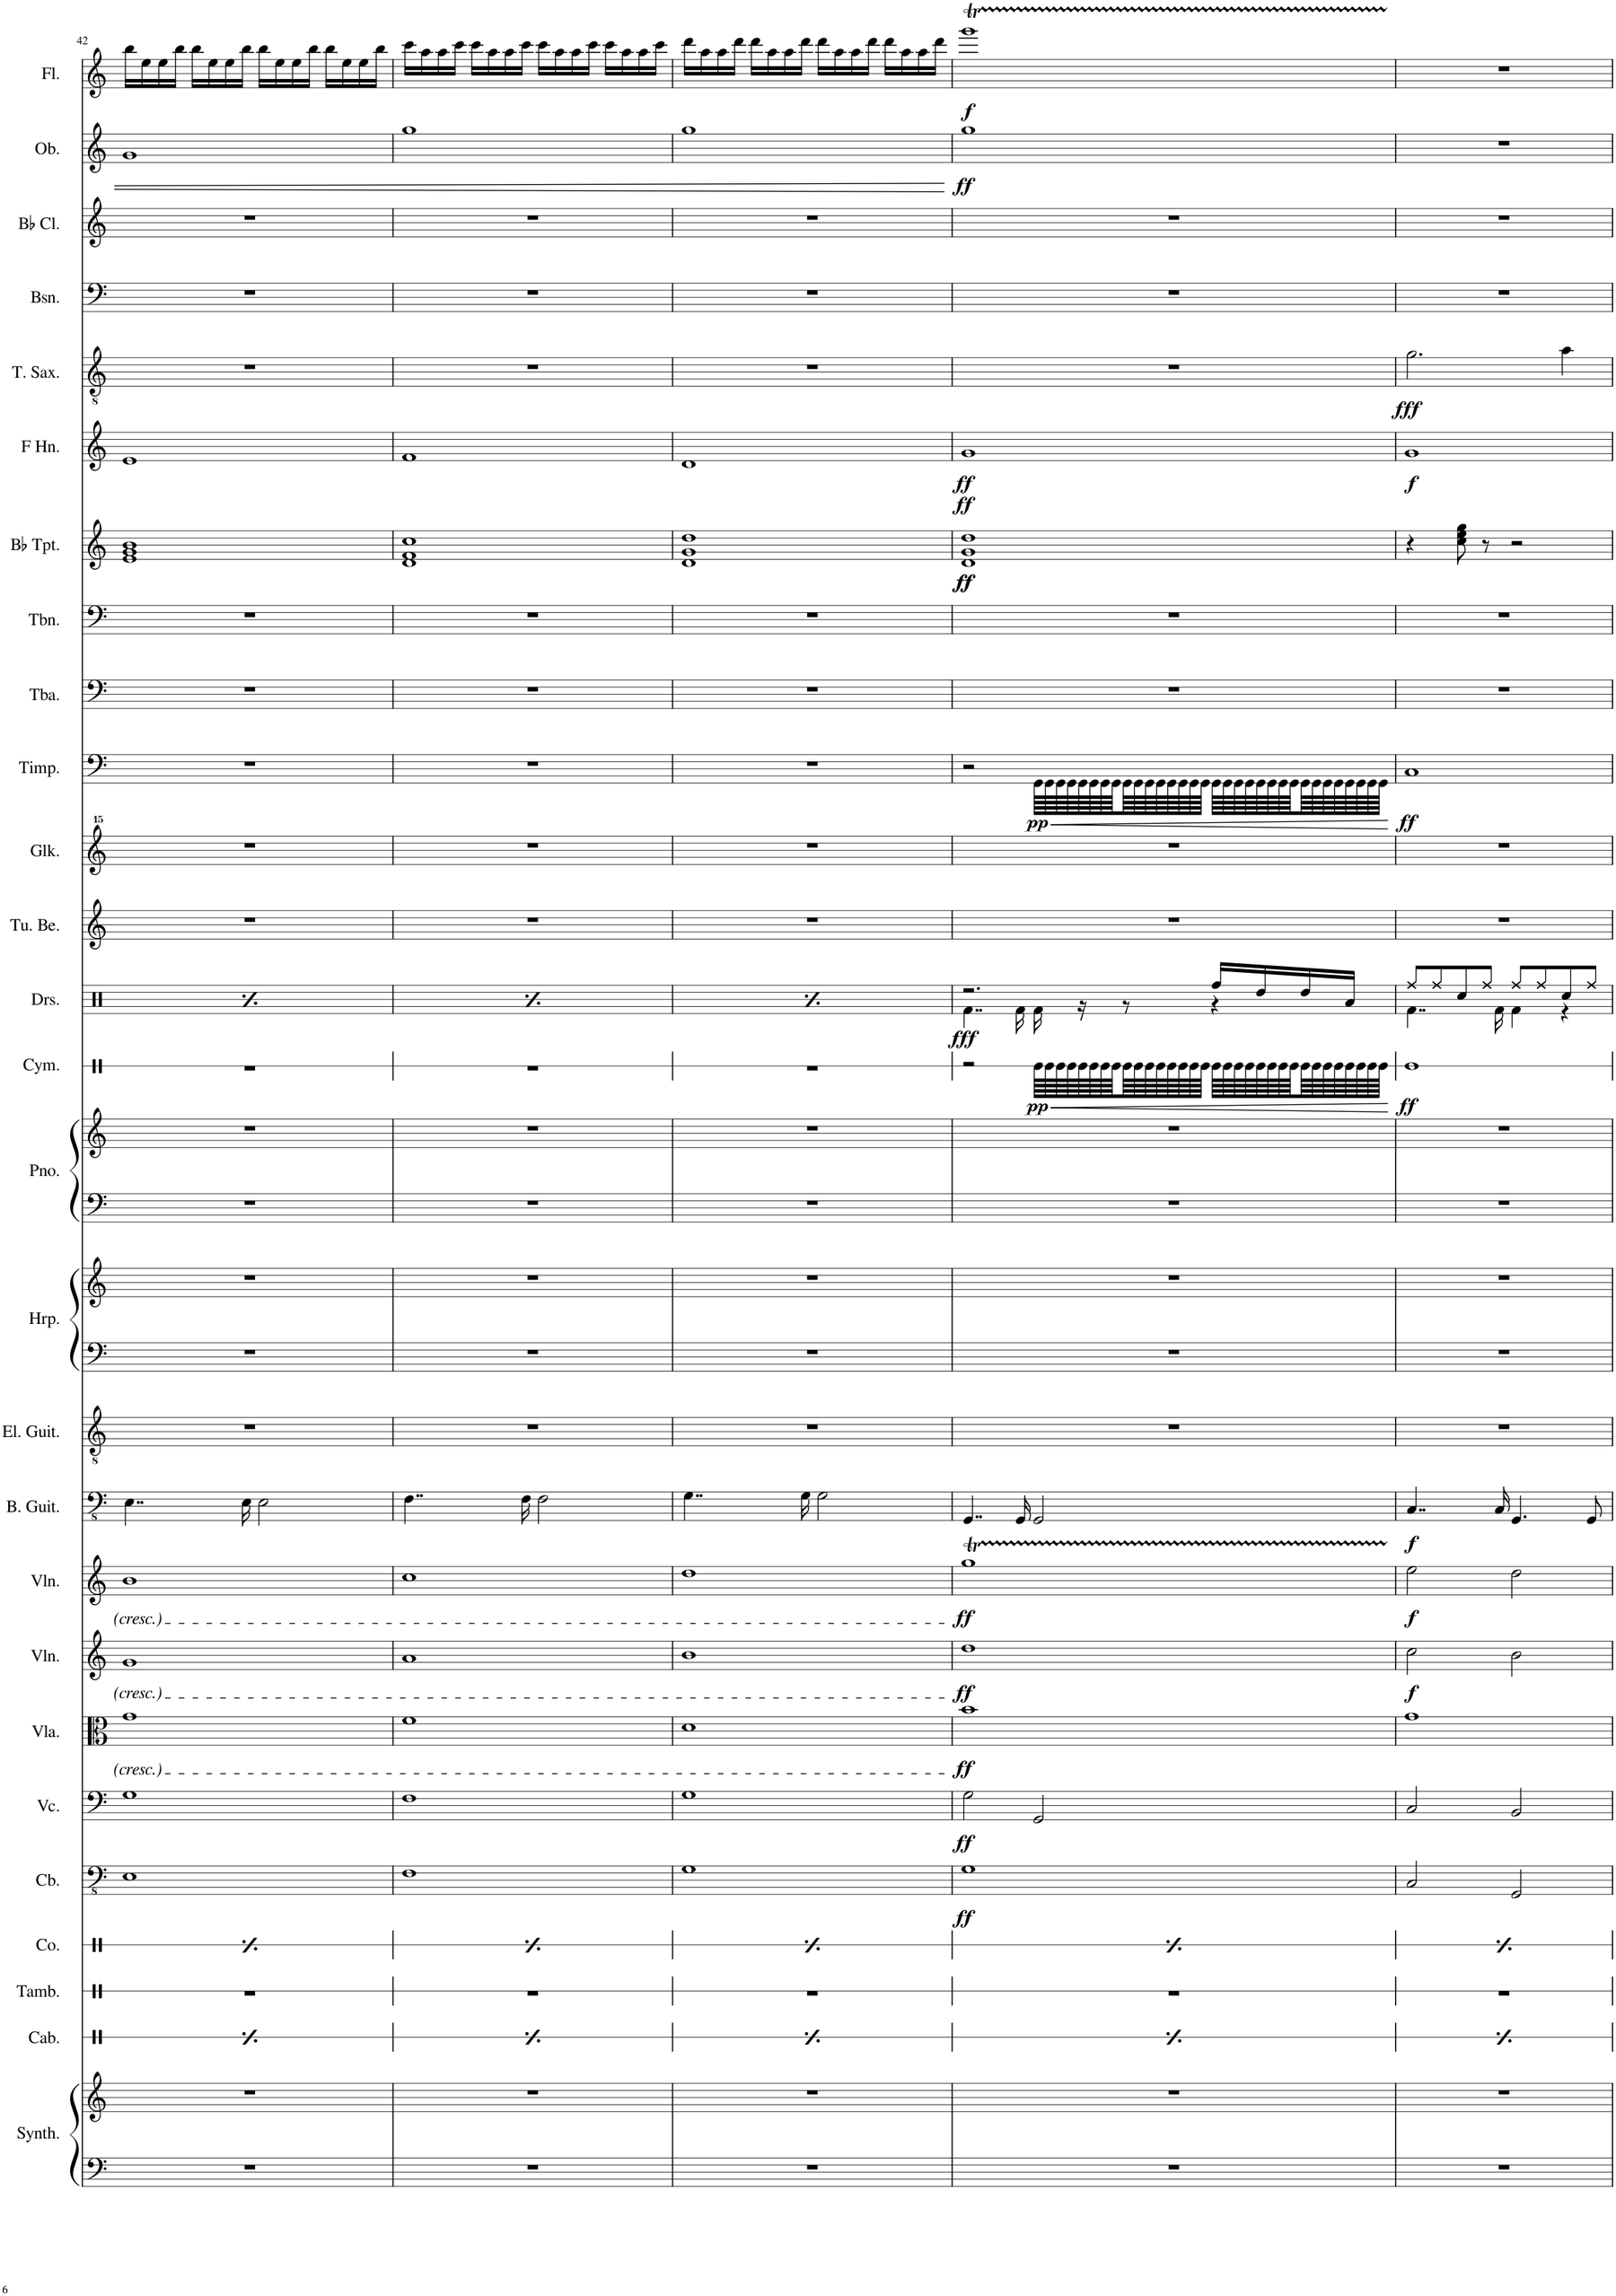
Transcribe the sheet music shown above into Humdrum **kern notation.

**kern	**kern	**kern	**kern	**kern	**kern	**dynam	**kern	**dynam	**kern	**dynam	**kern	**dynam	**kern	**dynam	**kern	**dynam	**kern	**kern	**kern	**kern	**kern	**kern	**dynam	**kern	**dynam	**kern	**kern	**kern	**dynam	**kern	**kern	**kern	**dynam	**kern	**dynam	**kern	**dynam	**kern	**kern	**kern	**dynam	**kern	**dynam
*part27	*part27	*part26	*part25	*part24	*part23	*part23	*part22	*part22	*part21	*part21	*part20	*part20	*part19	*part19	*part18	*part18	*part17	*part16	*part16	*part15	*part15	*part14	*part14	*part13	*part13	*part12	*part11	*part10	*part10	*part9	*part8	*part7	*part7	*part6	*part6	*part5	*part5	*part4	*part3	*part2	*part2	*part1	*part1
*staff30	*staff29	*staff28	*staff27	*staff26	*staff25	*staff25	*staff24	*staff24	*staff23	*staff23	*staff22	*staff22	*staff21	*staff21	*staff20	*staff20	*staff19	*staff18	*staff17	*staff16	*staff15	*staff14	*staff14	*staff13	*staff13	*staff12	*staff11	*staff10	*staff10	*staff9	*staff8	*staff7	*staff7	*staff6	*staff6	*staff5	*staff5	*staff4	*staff3	*staff2	*staff2	*staff1	*staff1
*I"Warm Synthesizer	*	*I"Cabasa	*I"Tambourine	*I"Congas	*I"Contrabass	*	*I"Violoncello	*	*I"Viola	*	*I"Violin	*	*I"Violin	*	*I"Bass Guitar	*	*I"Electric Guitar	*I"Harp	*	*I"Piano	*	*I"Cymbal	*	*I"Drumset	*	*I"Tubular Bells	*I"Glockenspiel	*I"Timpani	*	*I"Tuba	*I"Trombone	*I"Bb Trumpet	*	*I"Horn in F	*	*I"Tenor Saxophone	*	*I"Bassoon	*I"Bb Clarinet	*I"Oboe	*	*I"Flute	*
*I'Synth.	*	*I'Cab.	*I'Tamb.	*I'Co.	*I'Cb.	*	*I'Vc.	*	*I'Vla.	*	*I'Vln.	*	*I'Vln.	*	*I'B. Guit.	*	*I'El. Guit.	*I'Hrp.	*	*I'Pno.	*	*I'Cym.	*	*I'Drs.	*	*I'Tu. Be.	*I'Glk.	*I'Timp.	*	*I'Tba.	*I'Tbn.	*I'Bb Tpt.	*	*	*	*I'T. Sax.	*	*I'Bsn.	*I'Bb Cl.	*I'Ob.	*	*I'Fl.	*
!!LO:PB:g=z
*clefF4	*clefG2	*clefX	*clefX	*clefX	*clefFv4	*	*clefF4	*	*clefC3	*	*clefG2	*	*clefG2	*	*clefFv4	*	*clefGv2	*clefF4	*clefG2	*clefF4	*clefG2	*clefX	*	*clefX	*	*clefG2	*clefG^^2	*clefF4	*	*clefF4	*clefF4	*clefG2	*	*clefG2	*	*clefGv2	*	*clefF4	*clefG2	*clefG2	*	*clefG2	*
*	*	*	*	*	*	*	*	*	*	*	*	*	*	*	*	*	*	*	*	*	*	*	*	*	*	*	*	*	*	*	*	*ITrd1c2	*	*ITrd4c7	*	*ITrd8c14	*	*	*ITrd1c2	*	*	*	*
*k[]	*k[]	*k[]	*k[]	*k[]	*k[]	*	*k[]	*	*k[]	*	*k[]	*	*k[]	*	*k[]	*	*k[]	*k[]	*k[]	*k[]	*k[]	*k[]	*	*k[]	*	*k[]	*k[]	*k[]	*	*k[]	*k[]	*k[]	*	*k[]	*	*k[]	*	*k[]	*k[]	*k[]	*	*k[]	*
*M4/4	*M4/4	*M4/4	*M4/4	*M4/4	*M4/4	*	*M4/4	*	*M4/4	*	*M4/4	*	*M4/4	*	*M4/4	*	*M4/4	*M4/4	*M4/4	*M4/4	*M4/4	*M4/4	*	*M4/4	*	*M4/4	*M4/4	*M4/4	*	*M4/4	*M4/4	*M4/4	*	*M4/4	*	*M4/4	*	*M4/4	*M4/4	*M4/4	*	*M4/4	*
=42	=42	=42	=42	=42	=42	=42	=42	=42	=42	=42	=42	=42	=42	=42	=42	=42	=42	=42	=42	=42	=42	=42	=42	=42	=42	=42	=42	=42	=42	=42	=42	=42	=42	=42	=42	=42	=42	=42	=42	=42	=42	=42	=42
*	*	*	*	*	*	*	*	*	*	*	*	*	*	*	*	*	*	*	*	*	*	*	*	*^	*	*	*	*	*	*	*	*^	*	*	*	*	*	*	*	*	*	*	*
*	*	*	*	*	*	*	*	*	*	*	*	*	*	*	*	*	*	*	*	*	*	*	*	*	*	*	*	*	*	*	*	*	*	*^	*	*	*	*	*	*	*	*	*	*	*
1r	1r	8Re/L	1r	8.Rd/L	1EE	.	1G	.	1g	.	1g	.	1b	.	4..EE\	.	1r	1r	1r	1r	1r	1r	.	2.r	4..Rf\	.	1r	1r	1r	.	1r	1r	1b	1g	1e	.	1e	.	1r	.	1r	1r	1g	.	16bb\LL	.
.	.	.	.	.	.	.	.	.	.	.	.	.	.	.	.	.	.	.	.	.	.	.	.	.	.	.	.	.	.	.	.	.	.	.	.	.	.	.	.	.	.	.	.	.	16ee\	.
.	.	16Re/L	.	.	.	.	.	.	.	.	.	.	.	.	.	.	.	.	.	.	.	.	.	.	.	.	.	.	.	.	.	.	.	.	.	.	.	.	.	.	.	.	.	.	16ee\	.
.	.	16Re/JJ	.	16Re/Jk	.	.	.	.	.	.	.	.	.	.	.	.	.	.	.	.	.	.	.	.	.	.	.	.	.	.	.	.	.	.	.	.	.	.	.	.	.	.	.	.	16bb\JJ	.
.	.	8Re/L	.	8.Re/L	.	.	.	.	.	.	.	.	.	.	.	.	.	.	.	.	.	.	.	.	.	.	.	.	.	.	.	.	.	.	.	.	.	.	.	.	.	.	.	.	16bb\LL	.
.	.	.	.	.	.	.	.	.	.	.	.	.	.	.	.	.	.	.	.	.	.	.	.	.	.	.	.	.	.	.	.	.	.	.	.	.	.	.	.	.	.	.	.	.	16ee\	.
.	.	16Re/L	.	.	.	.	.	.	.	.	.	.	.	.	.	.	.	.	.	.	.	.	.	.	.	.	.	.	.	.	.	.	.	.	.	.	.	.	.	.	.	.	.	.	16ee\	.
.	.	16Re/JJ	.	16Rd/Jk	.	.	.	.	.	.	.	.	.	.	16EE\	.	.	.	.	.	.	.	.	.	16Rf\	.	.	.	.	.	.	.	.	.	.	.	.	.	.	.	.	.	.	.	16bb\JJ	.
.	.	8Re/L	.	16Rd/KL	.	.	.	.	.	.	.	.	.	.	2EE\	.	.	.	.	.	.	.	.	.	16Rf\	.	.	.	.	.	.	.	.	.	.	.	.	.	.	.	.	.	.	.	16bb\LL	.
.	.	.	.	8Rd/	.	.	.	.	.	.	.	.	.	.	.	.	.	.	.	.	.	.	.	.	16r	.	.	.	.	.	.	.	.	.	.	.	.	.	.	.	.	.	.	.	16ee\	.
.	.	16Re/L	.	.	.	.	.	.	.	.	.	.	.	.	.	.	.	.	.	.	.	.	.	.	8r	.	.	.	.	.	.	.	.	.	.	.	.	.	.	.	.	.	.	.	16ee\	.
.	.	16Re/JJ	.	16Re/Jk	.	.	.	.	.	.	.	.	.	.	.	.	.	.	.	.	.	.	.	.	.	.	.	.	.	.	.	.	.	.	.	.	.	.	.	.	.	.	.	.	16bb\JJ	.
.	.	8Re/L	.	8.Re/L	.	.	.	.	.	.	.	.	.	.	.	.	.	.	.	.	.	.	.	4Rcc/	4r	.	.	.	.	.	.	.	.	.	.	.	.	.	.	.	.	.	.	.	16bb\LL	.
.	.	.	.	.	.	.	.	.	.	.	.	.	.	.	.	.	.	.	.	.	.	.	.	.	.	.	.	.	.	.	.	.	.	.	.	.	.	.	.	.	.	.	.	.	16ee\	.
.	.	16Re/L	.	.	.	.	.	.	.	.	.	.	.	.	.	.	.	.	.	.	.	.	.	.	.	.	.	.	.	.	.	.	.	.	.	.	.	.	.	.	.	.	.	.	16ee\	.
.	.	16Re/JJ	.	16Re/Jk	.	.	.	.	.	.	.	.	.	.	.	.	.	.	.	.	.	.	.	.	.	.	.	.	.	.	.	.	.	.	.	.	.	.	.	.	.	.	.	.	16bb\JJ	.
=43	=43	=43	=43	=43	=43	=43	=43	=43	=43	=43	=43	=43	=43	=43	=43	=43	=43	=43	=43	=43	=43	=43	=43	=43	=43	=43	=43	=43	=43	=43	=43	=43	=43	=43	=43	=43	=43	=43	=43	=43	=43	=43	=43	=43	=43	=43
1r	1r	8Re/L	1r	8.Rd/L	1FF	.	1F	.	1f	.	1a	.	1cc	.	4..FF\	.	1r	1r	1r	1r	1r	1r	.	2.r	4..Rf\	.	1r	1r	1r	.	1r	1r	1cc	1f	1d	.	1f	.	1r	.	1r	1r	1gg	.	16ccc\LL	.
.	.	.	.	.	.	.	.	.	.	.	.	.	.	.	.	.	.	.	.	.	.	.	.	.	.	.	.	.	.	.	.	.	.	.	.	.	.	.	.	.	.	.	.	.	16aa\	.
.	.	16Re/L	.	.	.	.	.	.	.	.	.	.	.	.	.	.	.	.	.	.	.	.	.	.	.	.	.	.	.	.	.	.	.	.	.	.	.	.	.	.	.	.	.	.	16aa\	.
.	.	16Re/JJ	.	16Re/Jk	.	.	.	.	.	.	.	.	.	.	.	.	.	.	.	.	.	.	.	.	.	.	.	.	.	.	.	.	.	.	.	.	.	.	.	.	.	.	.	.	16ccc\JJ	.
.	.	8Re/L	.	8.Re/L	.	.	.	.	.	.	.	.	.	.	.	.	.	.	.	.	.	.	.	.	.	.	.	.	.	.	.	.	.	.	.	.	.	.	.	.	.	.	.	.	16ccc\LL	.
.	.	.	.	.	.	.	.	.	.	.	.	.	.	.	.	.	.	.	.	.	.	.	.	.	.	.	.	.	.	.	.	.	.	.	.	.	.	.	.	.	.	.	.	.	16aa\	.
.	.	16Re/L	.	.	.	.	.	.	.	.	.	.	.	.	.	.	.	.	.	.	.	.	.	.	.	.	.	.	.	.	.	.	.	.	.	.	.	.	.	.	.	.	.	.	16aa\	.
.	.	16Re/JJ	.	16Rd/Jk	.	.	.	.	.	.	.	.	.	.	16FF\	.	.	.	.	.	.	.	.	.	16Rf\	.	.	.	.	.	.	.	.	.	.	.	.	.	.	.	.	.	.	.	16ccc\JJ	.
.	.	8Re/L	.	16Rd/KL	.	.	.	.	.	.	.	.	.	.	2FF\	.	.	.	.	.	.	.	.	.	16Rf\	.	.	.	.	.	.	.	.	.	.	.	.	.	.	.	.	.	.	.	16ccc\LL	.
.	.	.	.	8Rd/	.	.	.	.	.	.	.	.	.	.	.	.	.	.	.	.	.	.	.	.	16r	.	.	.	.	.	.	.	.	.	.	.	.	.	.	.	.	.	.	.	16aa\	.
.	.	16Re/L	.	.	.	.	.	.	.	.	.	.	.	.	.	.	.	.	.	.	.	.	.	.	8r	.	.	.	.	.	.	.	.	.	.	.	.	.	.	.	.	.	.	.	16aa\	.
.	.	16Re/JJ	.	16Re/Jk	.	.	.	.	.	.	.	.	.	.	.	.	.	.	.	.	.	.	.	.	.	.	.	.	.	.	.	.	.	.	.	.	.	.	.	.	.	.	.	.	16ccc\JJ	.
.	.	8Re/L	.	8.Re/L	.	.	.	.	.	.	.	.	.	.	.	.	.	.	.	.	.	.	.	4Rcc/	4r	.	.	.	.	.	.	.	.	.	.	.	.	.	.	.	.	.	.	.	16ccc\LL	.
.	.	.	.	.	.	.	.	.	.	.	.	.	.	.	.	.	.	.	.	.	.	.	.	.	.	.	.	.	.	.	.	.	.	.	.	.	.	.	.	.	.	.	.	.	16aa\	.
.	.	16Re/L	.	.	.	.	.	.	.	.	.	.	.	.	.	.	.	.	.	.	.	.	.	.	.	.	.	.	.	.	.	.	.	.	.	.	.	.	.	.	.	.	.	.	16aa\	.
.	.	16Re/JJ	.	16Re/Jk	.	.	.	.	.	.	.	.	.	.	.	.	.	.	.	.	.	.	.	.	.	.	.	.	.	.	.	.	.	.	.	.	.	.	.	.	.	.	.	.	16ccc\JJ	.
=44	=44	=44	=44	=44	=44	=44	=44	=44	=44	=44	=44	=44	=44	=44	=44	=44	=44	=44	=44	=44	=44	=44	=44	=44	=44	=44	=44	=44	=44	=44	=44	=44	=44	=44	=44	=44	=44	=44	=44	=44	=44	=44	=44	=44	=44	=44
1r	1r	8Re/L	1r	8.Rd/L	1GG	.	1G	.	1d	.	1b	.	1dd	.	4..GG\	.	1r	1r	1r	1r	1r	1r	.	2.r	4..Rf\	.	1r	1r	1r	.	1r	1r	1dd	1g	1d	.	1d	.	1r	.	1r	1r	1gg	.	16ddd\LL	.
.	.	.	.	.	.	.	.	.	.	.	.	.	.	.	.	.	.	.	.	.	.	.	.	.	.	.	.	.	.	.	.	.	.	.	.	.	.	.	.	.	.	.	.	.	16aa\	.
.	.	16Re/L	.	.	.	.	.	.	.	.	.	.	.	.	.	.	.	.	.	.	.	.	.	.	.	.	.	.	.	.	.	.	.	.	.	.	.	.	.	.	.	.	.	.	16aa\	.
.	.	16Re/JJ	.	16Re/Jk	.	.	.	.	.	.	.	.	.	.	.	.	.	.	.	.	.	.	.	.	.	.	.	.	.	.	.	.	.	.	.	.	.	.	.	.	.	.	.	.	16ddd\JJ	.
.	.	8Re/L	.	8.Re/L	.	.	.	.	.	.	.	.	.	.	.	.	.	.	.	.	.	.	.	.	.	.	.	.	.	.	.	.	.	.	.	.	.	.	.	.	.	.	.	.	16ddd\LL	.
.	.	.	.	.	.	.	.	.	.	.	.	.	.	.	.	.	.	.	.	.	.	.	.	.	.	.	.	.	.	.	.	.	.	.	.	.	.	.	.	.	.	.	.	.	16aa\	.
.	.	16Re/L	.	.	.	.	.	.	.	.	.	.	.	.	.	.	.	.	.	.	.	.	.	.	.	.	.	.	.	.	.	.	.	.	.	.	.	.	.	.	.	.	.	.	16aa\	.
.	.	16Re/JJ	.	16Rd/Jk	.	.	.	.	.	.	.	.	.	.	16GG\	.	.	.	.	.	.	.	.	.	16Rf\	.	.	.	.	.	.	.	.	.	.	.	.	.	.	.	.	.	.	.	16ddd\JJ	.
.	.	8Re/L	.	16Rd/KL	.	.	.	.	.	.	.	.	.	.	2GG\	.	.	.	.	.	.	.	.	.	16Rf\	.	.	.	.	.	.	.	.	.	.	.	.	.	.	.	.	.	.	.	16ddd\LL	.
.	.	.	.	8Rd/	.	.	.	.	.	.	.	.	.	.	.	.	.	.	.	.	.	.	.	.	16r	.	.	.	.	.	.	.	.	.	.	.	.	.	.	.	.	.	.	.	16aa\	.
.	.	16Re/L	.	.	.	.	.	.	.	.	.	.	.	.	.	.	.	.	.	.	.	.	.	.	8r	.	.	.	.	.	.	.	.	.	.	.	.	.	.	.	.	.	.	.	16aa\	.
.	.	16Re/JJ	.	16Re/Jk	.	.	.	.	.	.	.	.	.	.	.	.	.	.	.	.	.	.	.	.	.	.	.	.	.	.	.	.	.	.	.	.	.	.	.	.	.	.	.	.	16ddd\JJ	.
.	.	8Re/L	.	8.Re/L	.	.	.	.	.	.	.	.	.	.	.	.	.	.	.	.	.	.	.	4Rcc/	4r	.	.	.	.	.	.	.	.	.	.	.	.	.	.	.	.	.	.	.	16ddd\LL	.
.	.	.	.	.	.	.	.	.	.	.	.	.	.	.	.	.	.	.	.	.	.	.	.	.	.	.	.	.	.	.	.	.	.	.	.	.	.	.	.	.	.	.	.	.	16aa\	.
.	.	16Re/L	.	.	.	.	.	.	.	.	.	.	.	.	.	.	.	.	.	.	.	.	.	.	.	.	.	.	.	.	.	.	.	.	.	.	.	.	.	.	.	.	.	.	16aa\	.
.	.	16Re/JJ	.	16Re/Jk	.	.	.	.	.	.	.	.	.	.	.	.	.	.	.	.	.	.	.	.	.	.	.	.	.	.	.	.	.	.	.	.	.	.	.	.	.	.	.	.	16ddd\JJ	.
=45	=45	=45	=45	=45	=45	=45	=45	=45	=45	=45	=45	=45	=45	=45	=45	=45	=45	=45	=45	=45	=45	=45	=45	=45	=45	=45	=45	=45	=45	=45	=45	=45	=45	=45	=45	=45	=45	=45	=45	=45	=45	=45	=45	=45	=45	=45
!	!	!	!	!	!	!LO:DY:b	!	!LO:DY:b	!	!LO:DY:b	!	!LO:DY:b	!	!LO:DY:b	!	!	!	!	!	!	!	!	!	!	!	!LO:DY:b	!	!	!	!	!	!	!	!	!	!LO:DY:b	!	!	!	!	!	!	!	!	!	!
!	!	!	!	!	!	!	!	!	!	!	!	!	!	!	!	!	!	!	!	!	!	!	!	!	!	!	!	!	!	!	!	!	!	!	!	!LO:DY:n=1:b	!	!	!	!	!	!	!	!	!	!
!	!	!	!	!	!	!	!	!	!	!	!	!	!	!	!	!	!	!	!	!	!	!	!	!	!	!	!	!	!	!	!	!	!	!	!	!LO:DY:n=2:a	!	!LO:DY:b	!	!	!	!	!	!LO:DY:b	!	!LO:DY:b
1r	1r	8Re/L	1r	8.Rd/L	1GG	ff	2G\	ff	1b	ff	1dd	ff	1ggT	ff	4..GGG/	.	1r	1r	1r	1r	1r	2r	.	2.r	4..Rf\	fff	1r	1r	2r	.	1r	1r	1dd	1g	1d	ff ff ff	1g	ff	1r	.	1r	1r	1gg	ff	1gggT	f
.	.	16Re/L	.	.	.	.	.	.	.	.	.	.	.	.	.	.	.	.	.	.	.	.	.	.	.	.	.	.	.	.	.	.	.	.	.	.	.	.	.	.	.	.	.	.	.	.
.	.	16Re/JJ	.	16Re/Jk	.	.	.	.	.	.	.	.	.	.	.	.	.	.	.	.	.	.	.	.	.	.	.	.	.	.	.	.	.	.	.	.	.	.	.	.	.	.	.	.	.	.
.	.	8Re/L	.	8.Re/L	.	.	.	.	.	.	.	.	.	.	.	.	.	.	.	.	.	.	.	.	.	.	.	.	.	.	.	.	.	.	.	.	.	.	.	.	.	.	.	.	.	.
.	.	16Re/L	.	.	.	.	.	.	.	.	.	.	.	.	.	.	.	.	.	.	.	.	.	.	.	.	.	.	.	.	.	.	.	.	.	.	.	.	.	.	.	.	.	.	.	.
.	.	16Re/JJ	.	16Rd/Jk	.	.	.	.	.	.	.	.	.	.	16GGG/	.	.	.	.	.	.	.	.	.	16Rf\	.	.	.	.	.	.	.	.	.	.	.	.	.	.	.	.	.	.	.	.	.
!	!	!	!	!	!	!	!	!	!	!	!	!	!	!	!	!	!	!	!	!	!	!	!LO:HP:b	!	!	!	!	!	!	!LO:HP:b	!	!	!	!	!	!	!	!	!	!	!	!	!	!	!	!
!	!	!	!	!	!	!	!	!	!	!	!	!	!	!	!	!	!	!	!	!	!	!	!LO:DY:n=1:b	!	!	!	!	!	!	!LO:DY:n=1:b	!	!	!	!	!	!	!	!	!	!	!	!	!	!	!	!
.	.	8Re/L	.	16Rd/KL	.	.	2GG/	.	.	.	.	.	.	.	2GGG/	.	.	.	.	.	.	64Re\LLLL	< pp	.	16Rf\	.	.	.	64GG\LLLL	< pp	.	.	.	.	.	.	.	.	.	.	.	.	.	.	.	.
.	.	.	.	.	.	.	.	.	.	.	.	.	.	.	.	.	.	.	.	.	.	64Re\	.	.	.	.	.	.	64GG\	.	.	.	.	.	.	.	.	.	.	.	.	.	.	.	.	.
.	.	.	.	.	.	.	.	.	.	.	.	.	.	.	.	.	.	.	.	.	.	64Re\	.	.	.	.	.	.	64GG\	.	.	.	.	.	.	.	.	.	.	.	.	.	.	.	.	.
.	.	.	.	.	.	.	.	.	.	.	.	.	.	.	.	.	.	.	.	.	.	64Re\	.	.	.	.	.	.	64GG\	.	.	.	.	.	.	.	.	.	.	.	.	.	.	.	.	.
.	.	.	.	8Rd/	.	.	.	.	.	.	.	.	.	.	.	.	.	.	.	.	.	64Re\	.	.	16r	.	.	.	64GG\	.	.	.	.	.	.	.	.	.	.	.	.	.	.	.	.	.
.	.	.	.	.	.	.	.	.	.	.	.	.	.	.	.	.	.	.	.	.	.	64Re\	.	.	.	.	.	.	64GG\	.	.	.	.	.	.	.	.	.	.	.	.	.	.	.	.	.
.	.	.	.	.	.	.	.	.	.	.	.	.	.	.	.	.	.	.	.	.	.	64Re\	.	.	.	.	.	.	64GG\	.	.	.	.	.	.	.	.	.	.	.	.	.	.	.	.	.
.	.	.	.	.	.	.	.	.	.	.	.	.	.	.	.	.	.	.	.	.	.	64Re\	.	.	.	.	.	.	64GG\	.	.	.	.	.	.	.	.	.	.	.	.	.	.	.	.	.
.	.	16Re/L	.	.	.	.	.	.	.	.	.	.	.	.	.	.	.	.	.	.	.	64Re\	.	.	8r	.	.	.	64GG\	.	.	.	.	.	.	.	.	.	.	.	.	.	.	.	.	.
.	.	.	.	.	.	.	.	.	.	.	.	.	.	.	.	.	.	.	.	.	.	64Re\	.	.	.	.	.	.	64GG\	.	.	.	.	.	.	.	.	.	.	.	.	.	.	.	.	.
.	.	.	.	.	.	.	.	.	.	.	.	.	.	.	.	.	.	.	.	.	.	64Re\	.	.	.	.	.	.	64GG\	.	.	.	.	.	.	.	.	.	.	.	.	.	.	.	.	.
.	.	.	.	.	.	.	.	.	.	.	.	.	.	.	.	.	.	.	.	.	.	64Re\	.	.	.	.	.	.	64GG\	.	.	.	.	.	.	.	.	.	.	.	.	.	.	.	.	.
.	.	16Re/JJ	.	16Re/Jk	.	.	.	.	.	.	.	.	.	.	.	.	.	.	.	.	.	64Re\	.	.	.	.	.	.	64GG\	.	.	.	.	.	.	.	.	.	.	.	.	.	.	.	.	.
.	.	.	.	.	.	.	.	.	.	.	.	.	.	.	.	.	.	.	.	.	.	64Re\	.	.	.	.	.	.	64GG\	.	.	.	.	.	.	.	.	.	.	.	.	.	.	.	.	.
.	.	.	.	.	.	.	.	.	.	.	.	.	.	.	.	.	.	.	.	.	.	64Re\	.	.	.	.	.	.	64GG\	.	.	.	.	.	.	.	.	.	.	.	.	.	.	.	.	.
.	.	.	.	.	.	.	.	.	.	.	.	.	.	.	.	.	.	.	.	.	.	64Re\JJJJ	.	.	.	.	.	.	64GG\JJJJ	.	.	.	.	.	.	.	.	.	.	.	.	.	.	.	.	.
.	.	8Re/L	.	8.Re/L	.	.	.	.	.	.	.	.	.	.	.	.	.	.	.	.	.	64Re\LLLL	.	16Rff/LL	4r	.	.	.	64GG\LLLL	.	.	.	.	.	.	.	.	.	.	.	.	.	.	.	.	.
.	.	.	.	.	.	.	.	.	.	.	.	.	.	.	.	.	.	.	.	.	.	64Re\	.	.	.	.	.	.	64GG\	.	.	.	.	.	.	.	.	.	.	.	.	.	.	.	.	.
.	.	.	.	.	.	.	.	.	.	.	.	.	.	.	.	.	.	.	.	.	.	64Re\	.	.	.	.	.	.	64GG\	.	.	.	.	.	.	.	.	.	.	.	.	.	.	.	.	.
.	.	.	.	.	.	.	.	.	.	.	.	.	.	.	.	.	.	.	.	.	.	64Re\	.	.	.	.	.	.	64GG\	.	.	.	.	.	.	.	.	.	.	.	.	.	.	.	.	.
.	.	.	.	.	.	.	.	.	.	.	.	.	.	.	.	.	.	.	.	.	.	64Re\	.	16Rdd/	.	.	.	.	64GG\	.	.	.	.	.	.	.	.	.	.	.	.	.	.	.	.	.
.	.	.	.	.	.	.	.	.	.	.	.	.	.	.	.	.	.	.	.	.	.	64Re\	.	.	.	.	.	.	64GG\	.	.	.	.	.	.	.	.	.	.	.	.	.	.	.	.	.
.	.	.	.	.	.	.	.	.	.	.	.	.	.	.	.	.	.	.	.	.	.	64Re\	.	.	.	.	.	.	64GG\	.	.	.	.	.	.	.	.	.	.	.	.	.	.	.	.	.
.	.	.	.	.	.	.	.	.	.	.	.	.	.	.	.	.	.	.	.	.	.	64Re\	.	.	.	.	.	.	64GG\	.	.	.	.	.	.	.	.	.	.	.	.	.	.	.	.	.
.	.	16Re/L	.	.	.	.	.	.	.	.	.	.	.	.	.	.	.	.	.	.	.	64Re\	.	16Rdd/	.	.	.	.	64GG\	.	.	.	.	.	.	.	.	.	.	.	.	.	.	.	.	.
.	.	.	.	.	.	.	.	.	.	.	.	.	.	.	.	.	.	.	.	.	.	64Re\	.	.	.	.	.	.	64GG\	.	.	.	.	.	.	.	.	.	.	.	.	.	.	.	.	.
.	.	.	.	.	.	.	.	.	.	.	.	.	.	.	.	.	.	.	.	.	.	64Re\	.	.	.	.	.	.	64GG\	.	.	.	.	.	.	.	.	.	.	.	.	.	.	.	.	.
.	.	.	.	.	.	.	.	.	.	.	.	.	.	.	.	.	.	.	.	.	.	64Re\	.	.	.	.	.	.	64GG\	.	.	.	.	.	.	.	.	.	.	.	.	.	.	.	.	.
.	.	16Re/JJ	.	16Re/Jk	.	.	.	.	.	.	.	.	.	.	.	.	.	.	.	.	.	64Re\	.	16Ra/JJ	.	.	.	.	64GG\	.	.	.	.	.	.	.	.	.	.	.	.	.	.	.	.	.
.	.	.	.	.	.	.	.	.	.	.	.	.	.	.	.	.	.	.	.	.	.	64Re\	.	.	.	.	.	.	64GG\	.	.	.	.	.	.	.	.	.	.	.	.	.	.	.	.	.
.	.	.	.	.	.	.	.	.	.	.	.	.	.	.	.	.	.	.	.	.	.	64Re\	.	.	.	.	.	.	64GG\	.	.	.	.	.	.	.	.	.	.	.	.	.	.	.	.	.
.	.	.	.	.	.	.	.	.	.	.	.	.	.	.	.	.	.	.	.	.	.	64Re\JJJJ	.	.	.	.	.	.	64GG\JJJJ	.	.	.	.	.	.	.	.	.	.	.	.	.	.	.	.	.
*	*	*	*	*	*	*	*	*	*	*	*	*	*	*	*	*	*	*	*	*	*	*	*	*v	*v	*	*	*	*	*	*	*	*v	*v	*v	*	*	*	*	*	*	*	*	*	*	*
.	.	.	.	.	.	.	.	.	.	.	.	.	.	.	.	.	.	.	.	.	.	.	[	.	.	.	.	.	[	.	.	.	.	.	.	.	.	.	.	.	.	.	.
=46	=46	=46	=46	=46	=46	=46	=46	=46	=46	=46	=46	=46	=46	=46	=46	=46	=46	=46	=46	=46	=46	=46	=46	=46	=46	=46	=46	=46	=46	=46	=46	=46	=46	=46	=46	=46	=46	=46	=46	=46	=46	=46	=46
*	*	*	*	*	*	*	*	*	*	*	*	*	*	*	*	*	*	*	*	*	*	*	*	*^	*	*	*	*	*	*	*	*	*	*	*	*	*	*	*	*	*	*	*
!	!	!	!	!	!	!	!	!	!	!	!	!LO:DY:b	!	!LO:DY:b	!	!LO:DY:b	!	!	!	!	!	!	!LO:DY:b	!	!	!	!	!	!	!LO:DY:b	!	!	!	!	!	!LO:DY:b	!	!LO:DY:b	!	!	!	!	!	!
1r	1r	8Re/L	1r	8.Rd/L	2CC/	.	2C/	.	1g	.	2cc\	f	2ee\	f	4..CC/	f	1r	1r	1r	1r	1r	1Re	ff	8Rff/L	4..Rf\	.	1r	1r	1C	ff	1r	1r	4r	.	1g	f	2.g\	fff	1r	1r	1r	.	1r	.
.	.	16Re/L	.	.	.	.	.	.	.	.	.	.	.	.	.	.	.	.	.	.	.	.	.	8Rff/	.	.	.	.	.	.	.	.	.	.	.	.	.	.	.	.	.	.	.	.
.	.	16Re/JJ	.	16Re/Jk	.	.	.	.	.	.	.	.	.	.	.	.	.	.	.	.	.	.	.	.	.	.	.	.	.	.	.	.	.	.	.	.	.	.	.	.	.	.	.	.
.	.	8Re/L	.	8.Re/L	.	.	.	.	.	.	.	.	.	.	.	.	.	.	.	.	.	.	.	8Rcc/	.	.	.	.	.	.	.	.	8cc\ 8ee\ 8gg\	.	.	.	.	.	.	.	.	.	.	.
.	.	16Re/L	.	.	.	.	.	.	.	.	.	.	.	.	.	.	.	.	.	.	.	.	.	8Rff/J	.	.	.	.	.	.	.	.	8r	.	.	.	.	.	.	.	.	.	.	.
.	.	16Re/JJ	.	16Rd/Jk	.	.	.	.	.	.	.	.	.	.	16CC/	.	.	.	.	.	.	.	.	.	16Rf\	.	.	.	.	.	.	.	.	.	.	.	.	.	.	.	.	.	.	.
.	.	8Re/L	.	16Rd/KL	2GGG/	.	2BB/	.	.	.	2b\	.	2dd\	.	4.GGG/	.	.	.	.	.	.	.	.	8Rff/L	4Rf\	.	.	.	.	.	.	.	2r	.	.	.	.	.	.	.	.	.	.	.
.	.	.	.	8Rd/	.	.	.	.	.	.	.	.	.	.	.	.	.	.	.	.	.	.	.	.	.	.	.	.	.	.	.	.	.	.	.	.	.	.	.	.	.	.	.	.
.	.	16Re/L	.	.	.	.	.	.	.	.	.	.	.	.	.	.	.	.	.	.	.	.	.	8Rff/	.	.	.	.	.	.	.	.	.	.	.	.	.	.	.	.	.	.	.	.
.	.	16Re/JJ	.	16Re/Jk	.	.	.	.	.	.	.	.	.	.	.	.	.	.	.	.	.	.	.	.	.	.	.	.	.	.	.	.	.	.	.	.	.	.	.	.	.	.	.	.
.	.	8Re/L	.	8.Re/L	.	.	.	.	.	.	.	.	.	.	.	.	.	.	.	.	.	.	.	8Rcc/	4r	.	.	.	.	.	.	.	.	.	.	.	4a\	.	.	.	.	.	.	.
.	.	16Re/L	.	.	.	.	.	.	.	.	.	.	.	.	8GGG/	.	.	.	.	.	.	.	.	8Rff/J	.	.	.	.	.	.	.	.	.	.	.	.	.	.	.	.	.	.	.	.
.	.	16Re/JJ	.	16Re/Jk	.	.	.	.	.	.	.	.	.	.	.	.	.	.	.	.	.	.	.	.	.	.	.	.	.	.	.	.	.	.	.	.	.	.	.	.	.	.	.	.
*	*	*	*	*	*	*	*	*	*	*	*	*	*	*	*	*	*	*	*	*	*	*	*	*v	*v	*	*	*	*	*	*	*	*	*	*	*	*	*	*	*	*	*	*	*
=	=	=	=	=	=	=	=	=	=	=	=	=	=	=	=	=	=	=	=	=	=	=	=	=	=	=	=	=	=	=	=	=	=	=	=	=	=	=	=	=	=	=	=
*-	*-	*-	*-	*-	*-	*-	*-	*-	*-	*-	*-	*-	*-	*-	*-	*-	*-	*-	*-	*-	*-	*-	*-	*-	*-	*-	*-	*-	*-	*-	*-	*-	*-	*-	*-	*-	*-	*-	*-	*-	*-	*-	*-
